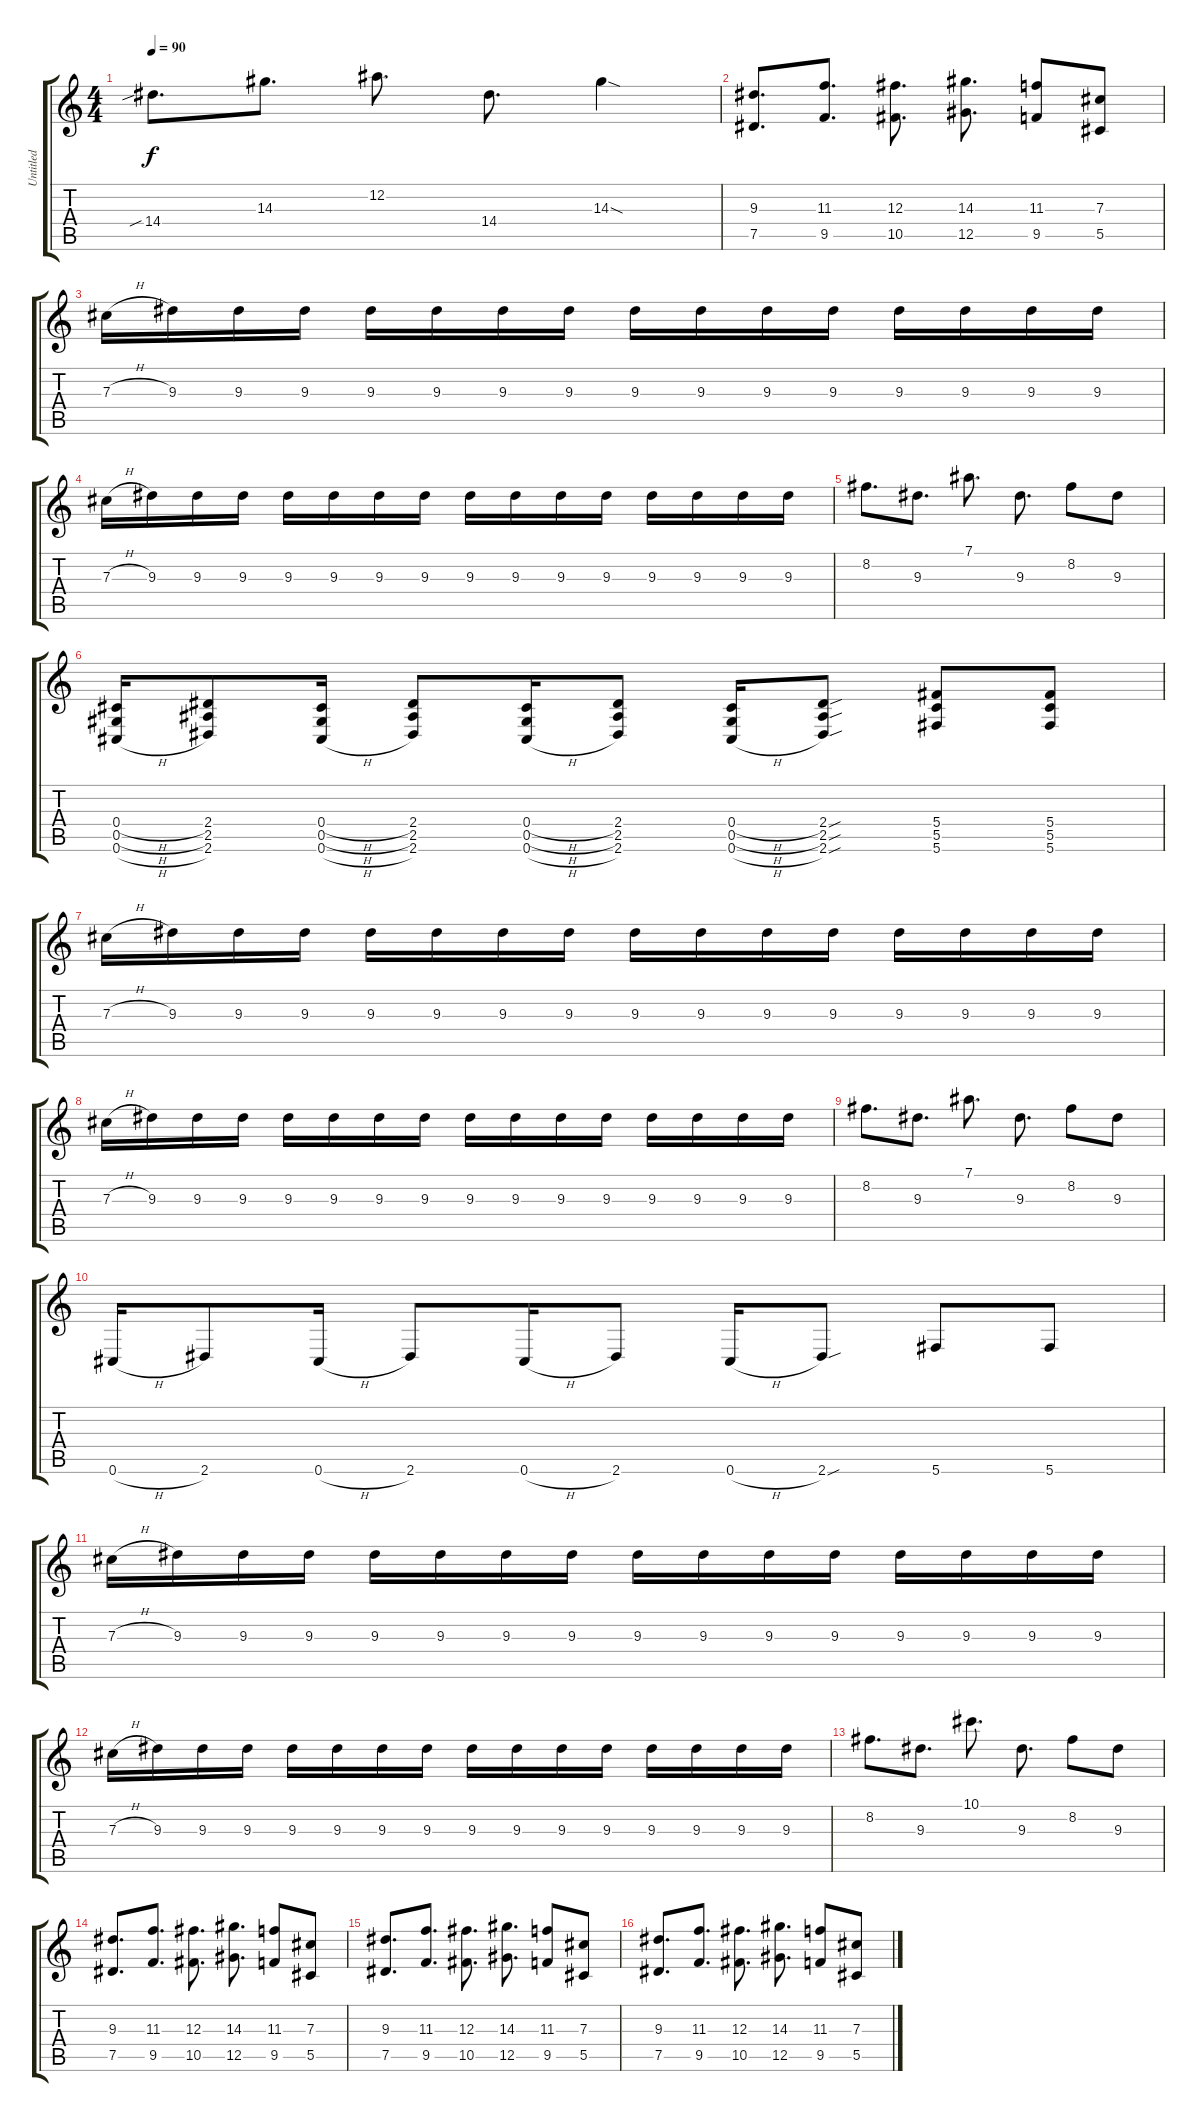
\track ("Untitled" "Untitled") {instrument distortionguitar}
\staff {score tabs}
\tuning (Eb4 Bb3 Gb3 Db3 Ab2 Db2) {hide}
\ts (4 4)
\tempo 90
\clef g2
\ks c
14.4{sib}.8{d dy f} 14.3.8{d} 12.2.8{d} 14.4.8{d} 14.3{sod}.4 |
(9.3 7.5).8{d} (11.3 9.5).8{d} (12.3 10.5).8{d} (14.3 12.5).8{d} (11.3 9.5).8 (7.3 5.5).8 |
7.3{h}.16 9.3.16 9.3.16 9.3.16 9.3.16 9.3.16 9.3.16 9.3.16 9.3.16 9.3.16 9.3.16 9.3.16 9.3.16 9.3.16 9.3.16 9.3.16 |
7.3{h}.16 9.3.16 9.3.16 9.3.16 9.3.16 9.3.16 9.3.16 9.3.16 9.3.16 9.3.16 9.3.16 9.3.16 9.3.16 9.3.16 9.3.16 9.3.16 |
8.2.8{d} 9.3.8{d} 7.1.8{d} 9.3.8{d} 8.2.8 9.3.8 |
(0.4{h} 0.5{h} 0.6{h}).16 (2.4 2.5 2.6).8 (0.4{h} 0.5{h} 0.6{h}).16 (2.4 2.5 2.6).8 (0.4{h} 0.5{h} 0.6{h}).16 (2.4 2.5 2.6).8 (0.4{h} 0.5{h} 0.6{h}).16 (2.4{sou} 2.5{sou} 2.6{sou}).8 (5.4 5.5 5.6).8 (5.4 5.5 5.6).8 |
7.3{h}.16 9.3.16 9.3.16 9.3.16 9.3.16 9.3.16 9.3.16 9.3.16 9.3.16 9.3.16 9.3.16 9.3.16 9.3.16 9.3.16 9.3.16 9.3.16 |
7.3{h}.16 9.3.16 9.3.16 9.3.16 9.3.16 9.3.16 9.3.16 9.3.16 9.3.16 9.3.16 9.3.16 9.3.16 9.3.16 9.3.16 9.3.16 9.3.16 |
8.2.8{d} 9.3.8{d} 7.1.8{d} 9.3.8{d} 8.2.8 9.3.8 |
0.6{h}.16 2.6.8 0.6{h}.16 2.6.8 0.6{h}.16 2.6.8 0.6{h}.16 2.6{sou}.8 5.6.8 5.6.8 |
7.3{h}.16 9.3.16 9.3.16 9.3.16 9.3.16 9.3.16 9.3.16 9.3.16 9.3.16 9.3.16 9.3.16 9.3.16 9.3.16 9.3.16 9.3.16 9.3.16 |
7.3{h}.16 9.3.16 9.3.16 9.3.16 9.3.16 9.3.16 9.3.16 9.3.16 9.3.16 9.3.16 9.3.16 9.3.16 9.3.16 9.3.16 9.3.16 9.3.16 |
8.2.8{d} 9.3.8{d} 10.1.8{d} 9.3.8{d} 8.2.8 9.3.8 |
(9.3 7.5).8{d} (11.3 9.5).8{d} (12.3 10.5).8{d} (14.3 12.5).8{d} (11.3 9.5).8 (7.3 5.5).8 |
(9.3 7.5).8{d} (11.3 9.5).8{d} (12.3 10.5).8{d} (14.3 12.5).8{d} (11.3 9.5).8 (7.3 5.5).8 |
(9.3 7.5).8{d} (11.3 9.5).8{d} (12.3 10.5).8{d} (14.3 12.5).8{d} (11.3 9.5).8 (7.3 5.5).8
